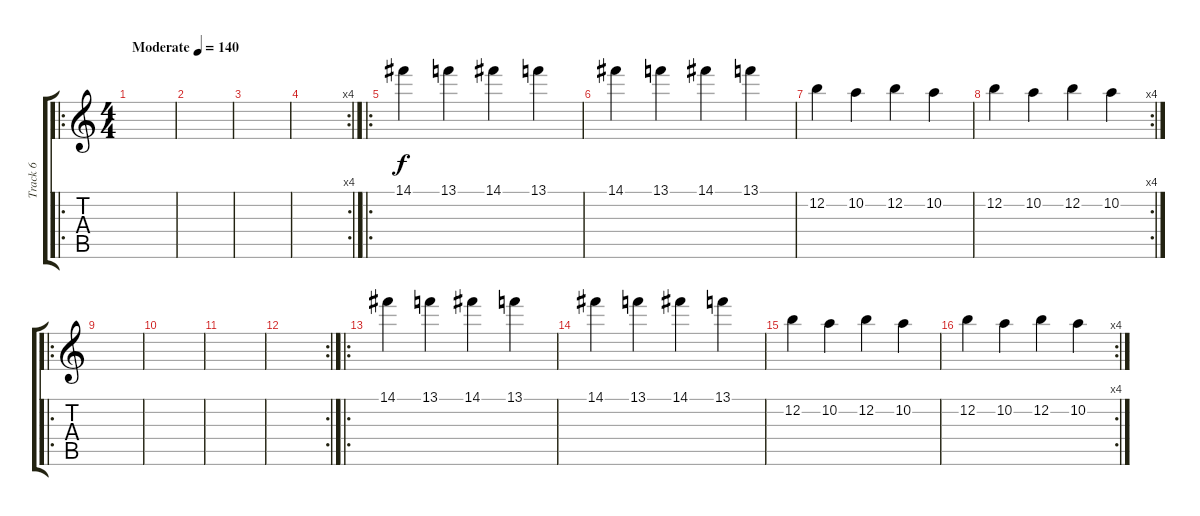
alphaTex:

\track ("Track 6" "Track 6") {instrument electricguitarclean}
\staff {score tabs}
\tuning (E4 B3 G3 D3 A2 E2) {hide}
\ro
\ts (4 4)
\tempo (140 "Moderate")
\clef g2
\ks c
|
|
|
\rc 4
|
\ro
14.1.4 13.1.4 14.1.4 13.1.4 |
14.1.4 13.1.4 14.1.4 13.1.4 |
12.2.4 10.2.4 12.2.4 10.2.4 |
\rc 4
12.2.4 10.2.4 12.2.4 10.2.4 |
\ro
|
|
|
\rc 2
|
\ro
14.1.4 13.1.4 14.1.4 13.1.4 |
14.1.4 13.1.4 14.1.4 13.1.4 |
12.2.4 10.2.4 12.2.4 10.2.4 |
\rc 4
12.2.4 10.2.4 12.2.4 10.2.4
